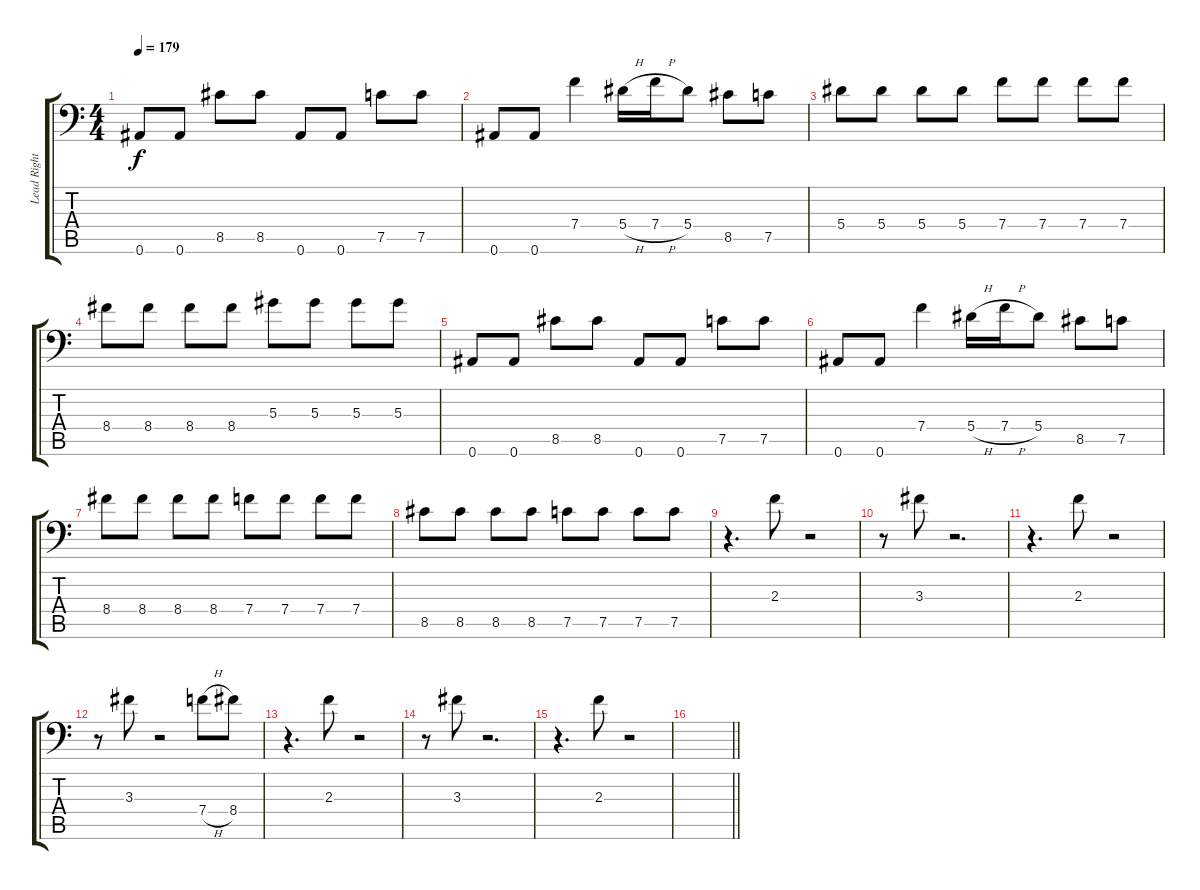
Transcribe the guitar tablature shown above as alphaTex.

\track ("Lead Right 1" "Lead Right") {instrument distortionguitar}
\staff {score tabs}
\tuning (C4 G3 Eb3 Bb2 F2 Bb1) {hide}
\ts (4 4)
\tempo 179
\clef f4
\ks c
0.6.8{dy f} 0.6.8 8.5.8 8.5.8 0.6.8 0.6.8 7.5.8 7.5.8 |
0.6.8 0.6.8 7.4.4 5.4{h}.16 7.4{h}.16 5.4.8 8.5.8 7.5.8 |
5.4.8 5.4.8 5.4.8 5.4.8 7.4.8 7.4.8 7.4.8 7.4.8 |
8.4.8 8.4.8 8.4.8 8.4.8 5.3.8 5.3.8 5.3.8 5.3.8 |
0.6.8 0.6.8 8.5.8 8.5.8 0.6.8 0.6.8 7.5.8 7.5.8 |
0.6.8 0.6.8 7.4.4 5.4{h}.16 7.4{h}.16 5.4.8 8.5.8 7.5.8 |
8.4.8 8.4.8 8.4.8 8.4.8 7.4.8 7.4.8 7.4.8 7.4.8 |
8.5.8 8.5.8 8.5.8 8.5.8 7.5.8 7.5.8 7.5.8 7.5.8 |
r.4{d} 2.3.8 r.2 |
r.8 3.3.8 r.2{d} |
r.4{d} 2.3.8 r.2 |
r.8 3.3.8 r.2 7.4{h}.8 8.4.8 |
r.4{d} 2.3.8 r.2 |
r.8 3.3.8 r.2{d} |
r.4{d} 2.3.8 r.2 |
\barLineRight lightlight
